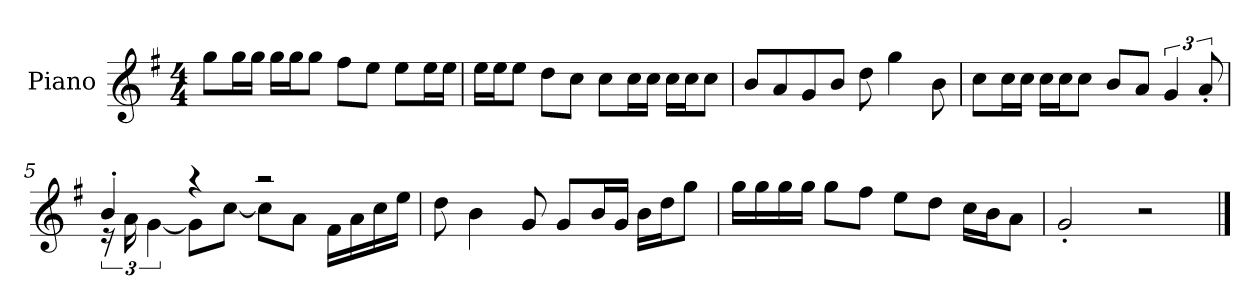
**kern
*part1
*staff1
*I"Piano
*I'P-no
*clefG2
*k[f#]
*M4/4
*MM90
=1
8gg\L
16gg\L
16gg\JJ
16gg\LL
16gg\J
8gg\J
8ff#\L
8ee\J
8ee\L
16ee\L
16ee\JJ
=2
16ee\LL
16ee\J
8ee\J
8dd\L
8cc\J
8cc\L
16cc\L
16cc\JJ
16cc\LL
16cc\J
8cc\J
=3
8b/L
8a/
8g/
8b/J
8dd\
4gg\
8b\
=4
8cc\L
16cc\L
16cc\JJ
16cc\LL
16cc\J
8cc\J
8b/L
8a/J
6g/
12a'/
!!LO:LB:g=z
=5
*^
4b'/	24r
.	24a\
.	[6g\
4r	8g\L]
.	[8cc\J
2r	8cc\L]
.	8a\J
.	16f#\LL
.	16a\
.	16cc\
.	16ee\JJ
*v	*v
=6
8dd\
4b\
8g/
8g/L
16b/L
16g/JJ
16b\LL
16dd\J
8gg\J
=7
16gg\LL
16gg\
16gg\
16gg\JJ
8gg\L
8ff#\J
8ee\L
8dd\J
16cc\LL
16b\J
8a\J
=8
2g'/
2r
==
*-
